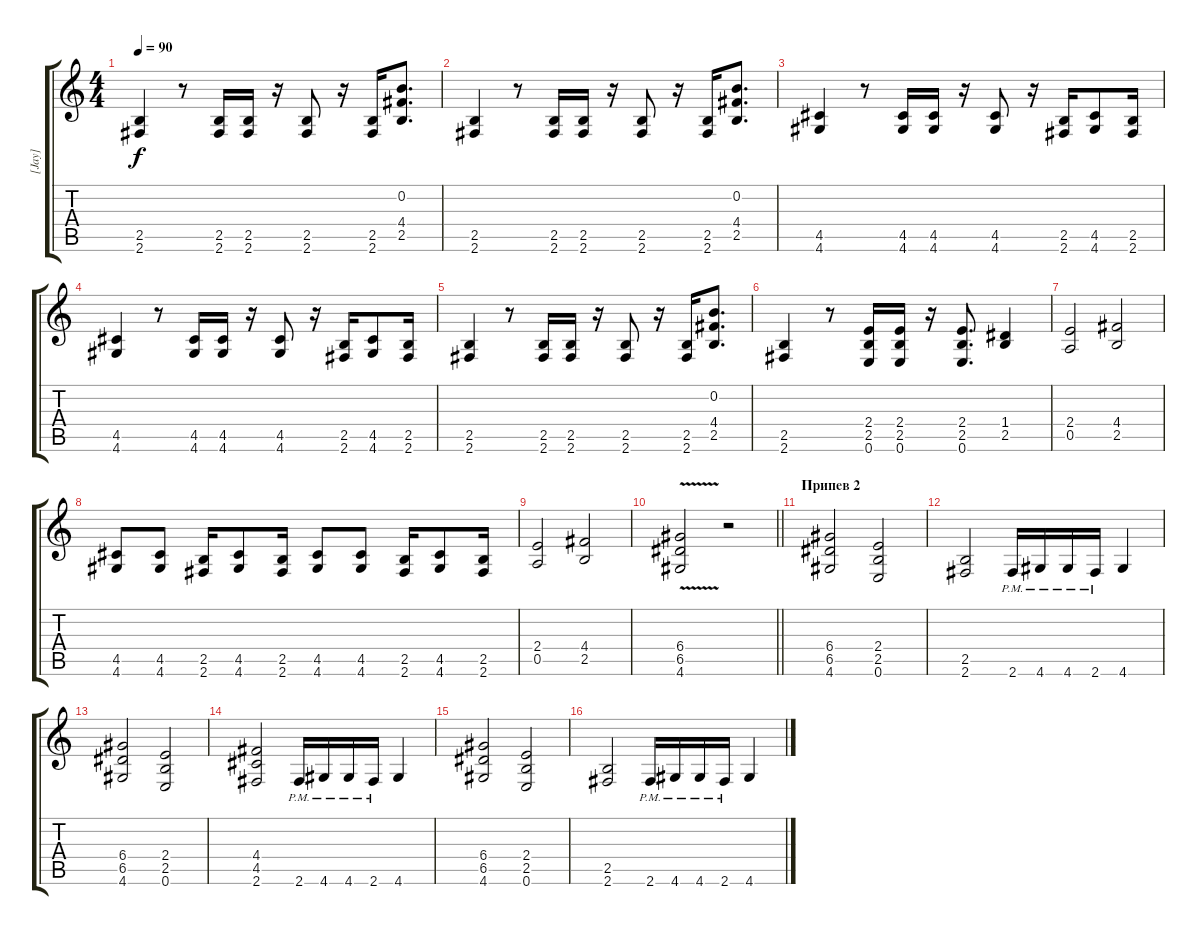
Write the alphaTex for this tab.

\track ("[Jay]" "[Jay]") {instrument overdrivenguitar}
\staff {score tabs}
\tuning (E4 B3 G3 D3 A2 E2) {hide}
\ts (4 4)
\tempo 90
\clef g2
\ks c
(2.5 2.6).4{dy f} r.8 (2.5 2.6).16 (2.5 2.6).16 r.16 (2.5 2.6).8 r.16 (2.5 2.6).16 (0.2 4.4 2.5).8{d} |
(2.5 2.6).4 r.8 (2.5 2.6).16 (2.5 2.6).16 r.16 (2.5 2.6).8 r.16 (2.5 2.6).16 (0.2 4.4 2.5).8{d} |
(4.5 4.6).4 r.8 (4.5 4.6).16 (4.5 4.6).16 r.16 (4.5 4.6).8 r.16 (2.5 2.6).16 (4.5 4.6).8 (2.5 2.6).16 |
(4.5 4.6).4 r.8 (4.5 4.6).16 (4.5 4.6).16 r.16 (4.5 4.6).8 r.16 (2.5 2.6).16 (4.5 4.6).8 (2.5 2.6).16 |
(2.5 2.6).4 r.8 (2.5 2.6).16 (2.5 2.6).16 r.16 (2.5 2.6).8 r.16 (2.5 2.6).16 (0.2 4.4 2.5).8{d} |
(2.5 2.6).4 r.8 (2.4 2.5 0.6).16 (2.4 2.5 0.6).16 r.16 (2.4 2.5 0.6).8{d} (1.4 2.5).4 |
(2.4 0.5).2 (4.4 2.5).2 |
(4.5 4.6).8 (4.5 4.6).8 (2.5 2.6).16 (4.5 4.6).8 (2.5 2.6).16 (4.5 4.6).8 (4.5 4.6).8 (2.5 2.6).16 (4.5 4.6).8 (2.5 2.6).16 |
(2.4 0.5).2 (4.4 2.5).2 |
\barLineRight lightlight
(6.4{v} 6.5{v} 4.6{v}).2 r.2 |
\section ("" "Припев 2")
(6.4 6.5 4.6).2 (2.4 2.5 0.6).2 |
(2.5 2.6).2 2.6{pm}.16 4.6{pm}.16 4.6{pm}.16 2.6{pm}.16 4.6.4 |
(6.4 6.5 4.6).2 (2.4 2.5 0.6).2 |
(4.4 4.5 2.6).2 2.6{pm}.16 4.6{pm}.16 4.6{pm}.16 2.6{pm}.16 4.6.4 |
(6.4 6.5 4.6).2 (2.4 2.5 0.6).2 |
(2.5 2.6).2 2.6{pm}.16 4.6{pm}.16 4.6{pm}.16 2.6{pm}.16 4.6.4
